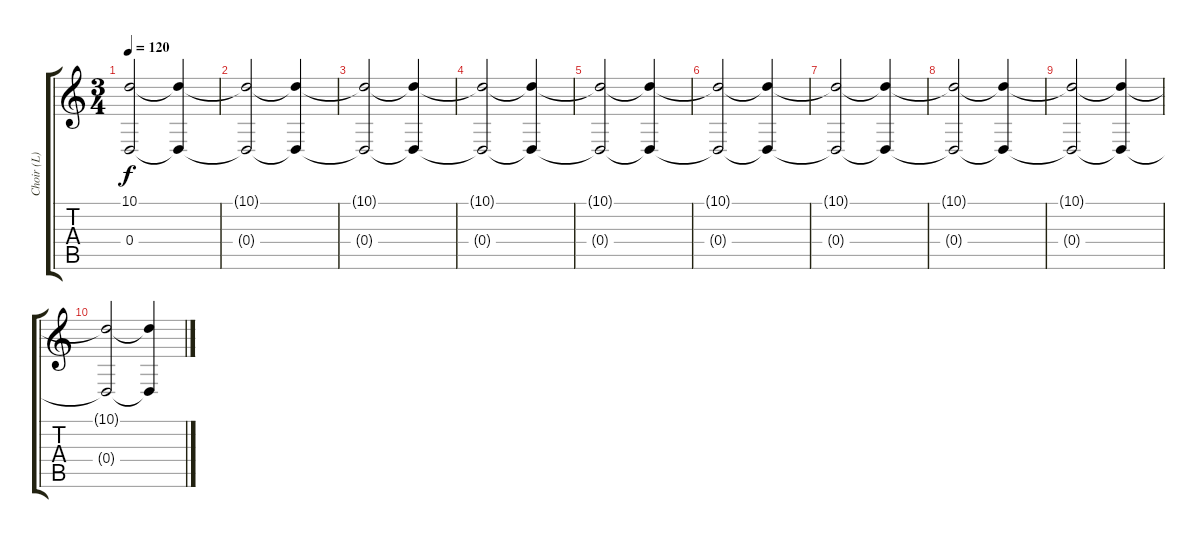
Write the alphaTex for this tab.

\track ("Choir (L)" "Choir (L)") {instrument choiraahs}
\staff {score tabs}
\tuning (E4 B3 G3 D3 A2 E2) {hide}
\ts (3 4)
\tempo 120
\clef g2
\ks c
(10.1{t} 0.4{t}).2{dy f} (10.1{t} 0.4{t}).4 |
(10.1{t} 0.4{t}).2 (10.1{t} 0.4{t}).4 |
(10.1{t} 0.4{t}).2 (10.1{t} 0.4{t}).4 |
(10.1{t} 0.4{t}).2 (10.1{t} 0.4{t}).4 |
(10.1{t} 0.4{t}).2 (10.1{t} 0.4{t}).4 |
(10.1{t} 0.4{t}).2 (10.1{t} 0.4{t}).4 |
(10.1{t} 0.4{t}).2{volume 0} (10.1{t} 0.4{t}).4 |
(10.1{t} 0.4{t}).2 (10.1{t} 0.4{t}).4 |
(10.1{t} 0.4{t}).2 (10.1{t} 0.4{t}).4 |
(10.1{t} 0.4{t}).2 (10.1{t} 0.4{t}).4
